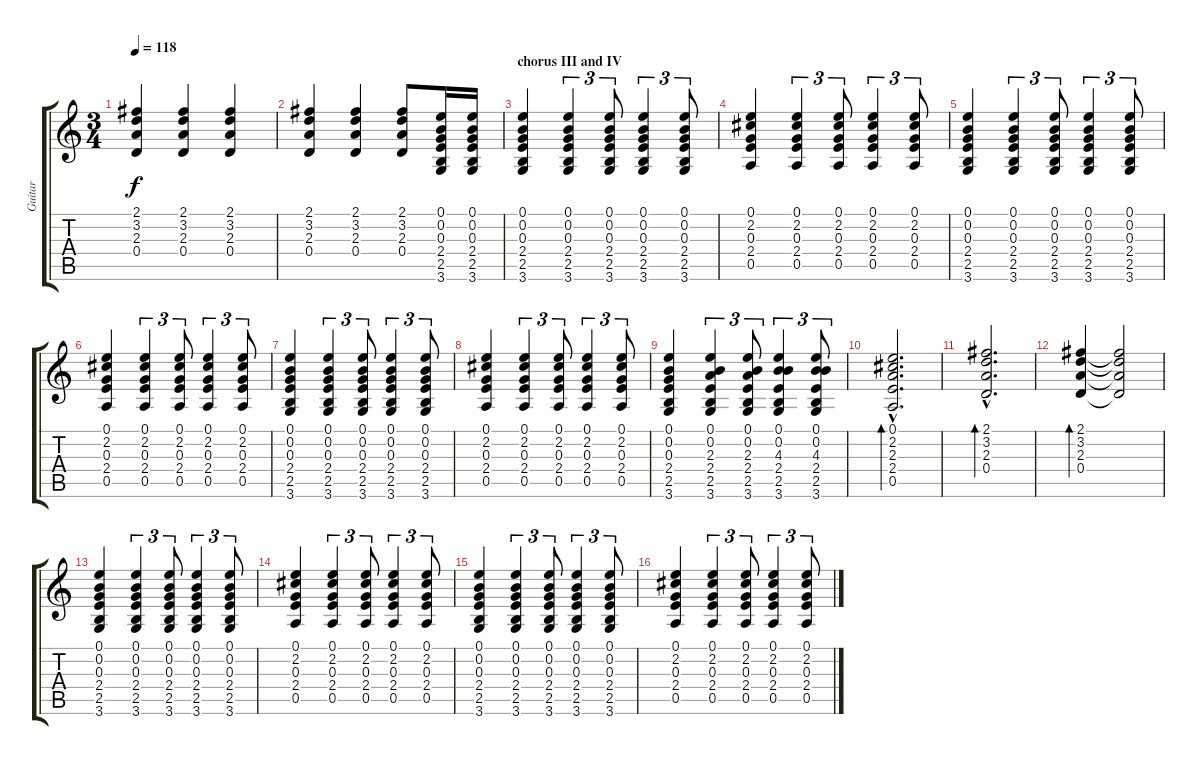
\track ("Guitar" "Guitar") {instrument acousticguitarsteel}
\staff {score tabs}
\tuning (E4 B3 G3 D3 A2 E2) {hide}
\ts (3 4)
\tempo 118
\clef g2
\ks c
(2.1 3.2 2.3 0.4).4{dy f} (2.1 3.2 2.3 0.4).4 (2.1 3.2 2.3 0.4).4 |
(2.1 3.2 2.3 0.4).4 (2.1 3.2 2.3 0.4).4 (2.1 3.2 2.3 0.4).8 (0.1 0.2 0.3 2.4 2.5 3.6).16 (0.1 0.2 0.3 2.4 2.5 3.6).16 |
\section ("" "chorus III and IV")
(0.1 0.2 0.3 2.4 2.5 3.6).4 (0.1 0.2 0.3 2.4 2.5 3.6).4{tu (3 2)} (0.1 0.2 0.3 2.4 2.5 3.6).8{tu (3 2)} (0.1 0.2 0.3 2.4 2.5 3.6).4{tu (3 2)} (0.1 0.2 0.3 2.4 2.5 3.6).8{tu (3 2)} |
(0.1 2.2 0.3 2.4 0.5).4 (0.1 2.2 0.3 2.4 0.5).4{tu (3 2)} (0.1 2.2 0.3 2.4 0.5).8{tu (3 2)} (0.1 2.2 0.3 2.4 0.5).4{tu (3 2)} (0.1 2.2 0.3 2.4 0.5).8{tu (3 2)} |
(0.1 0.2 0.3 2.4 2.5 3.6).4 (0.1 0.2 0.3 2.4 2.5 3.6).4{tu (3 2)} (0.1 0.2 0.3 2.4 2.5 3.6).8{tu (3 2)} (0.1 0.2 0.3 2.4 2.5 3.6).4{tu (3 2)} (0.1 0.2 0.3 2.4 2.5 3.6).8{tu (3 2)} |
(0.1 2.2 0.3 2.4 0.5).4 (0.1 2.2 0.3 2.4 0.5).4{tu (3 2)} (0.1 2.2 0.3 2.4 0.5).8{tu (3 2)} (0.1 2.2 0.3 2.4 0.5).4{tu (3 2)} (0.1 2.2 0.3 2.4 0.5).8{tu (3 2)} |
(0.1 0.2 0.3 2.4 2.5 3.6).4 (0.1 0.2 0.3 2.4 2.5 3.6).4{tu (3 2)} (0.1 0.2 0.3 2.4 2.5 3.6).8{tu (3 2)} (0.1 0.2 0.3 2.4 2.5 3.6).4{tu (3 2)} (0.1 0.2 0.3 2.4 2.5 3.6).8{tu (3 2)} |
(0.1 2.2 0.3 2.4 0.5).4 (0.1 2.2 0.3 2.4 0.5).4{tu (3 2)} (0.1 2.2 0.3 2.4 0.5).8{tu (3 2)} (0.1 2.2 0.3 2.4 0.5).4{tu (3 2)} (0.1 2.2 0.3 2.4 0.5).8{tu (3 2)} |
(0.1 0.2 0.3 2.4 2.5 3.6).4 (0.1 0.2 2.3 2.4 2.5 3.6).4{tu (3 2)} (0.1 0.2 2.3 2.4 2.5 3.6).8{tu (3 2)} (0.1 0.2 4.3 2.4 2.5 3.6).4{tu (3 2)} (0.1 0.2 4.3 2.4 2.5 3.6).8{tu (3 2)} |
(0.1{hac} 2.2{hac} 2.3{hac} 2.4{hac} 0.5{hac}).2{d bd 120} |
(2.1{hac} 3.2{hac} 2.3{hac} 0.4{hac}).2{d bd 120} |
(2.1 3.2 2.3 0.4).4{bd 240} (2.1{t} 3.2{t} 2.3{t} 0.4{t}).2 |
(0.1 0.2 0.3 2.4 2.5 3.6).4 (0.1 0.2 0.3 2.4 2.5 3.6).4{tu (3 2)} (0.1 0.2 0.3 2.4 2.5 3.6).8{tu (3 2)} (0.1 0.2 0.3 2.4 2.5 3.6).4{tu (3 2)} (0.1 0.2 0.3 2.4 2.5 3.6).8{tu (3 2)} |
(0.1 2.2 0.3 2.4 0.5).4 (0.1 2.2 0.3 2.4 0.5).4{tu (3 2)} (0.1 2.2 0.3 2.4 0.5).8{tu (3 2)} (0.1 2.2 0.3 2.4 0.5).4{tu (3 2)} (0.1 2.2 0.3 2.4 0.5).8{tu (3 2)} |
(0.1 0.2 0.3 2.4 2.5 3.6).4 (0.1 0.2 0.3 2.4 2.5 3.6).4{tu (3 2)} (0.1 0.2 0.3 2.4 2.5 3.6).8{tu (3 2)} (0.1 0.2 0.3 2.4 2.5 3.6).4{tu (3 2)} (0.1 0.2 0.3 2.4 2.5 3.6).8{tu (3 2)} |
(0.1 2.2 0.3 2.4 0.5).4 (0.1 2.2 0.3 2.4 0.5).4{tu (3 2)} (0.1 2.2 0.3 2.4 0.5).8{tu (3 2)} (0.1 2.2 0.3 2.4 0.5).4{tu (3 2)} (0.1 2.2 0.3 2.4 0.5).8{tu (3 2)}
